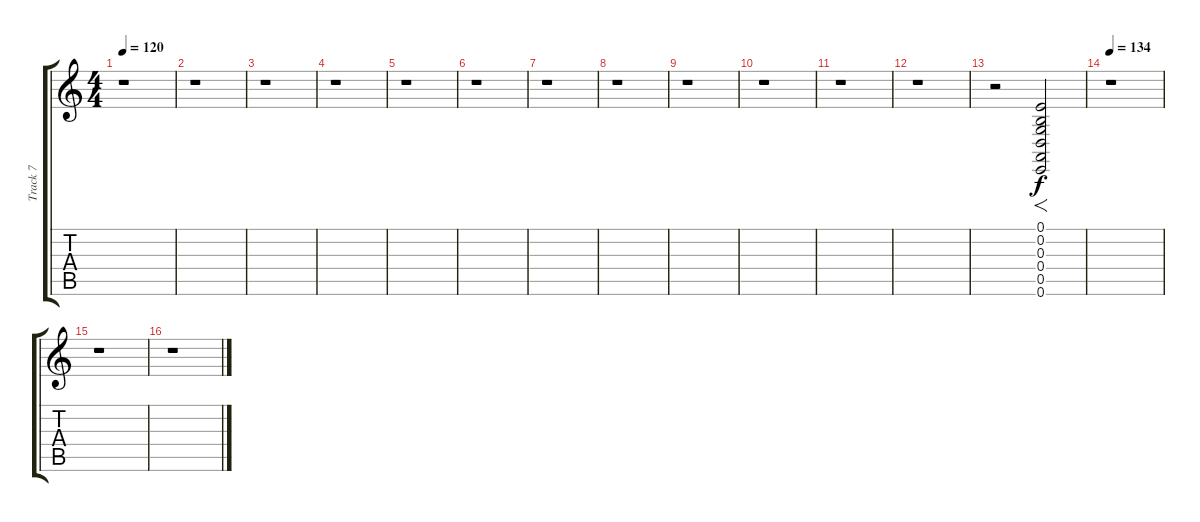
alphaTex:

\track ("Track 7" "Track 7") {instrument reversecymbal}
\staff {score tabs}
\tuning (E4 B3 G3 D3 A2 E2) {hide}
\ts (4 4)
\tempo 120
\clef g2
\ks c
r.1{dy f instrument reversecymbal} |
r.1 |
r.1 |
r.1 |
r.1 |
r.1 |
r.1 |
r.1 |
r.1 |
r.1 |
r.1 |
r.1 |
r.2 (0.1 0.2 0.3 0.4 0.5 0.6).2{f} |
\tempo 134
r.1 |
r.1 |
r.1
